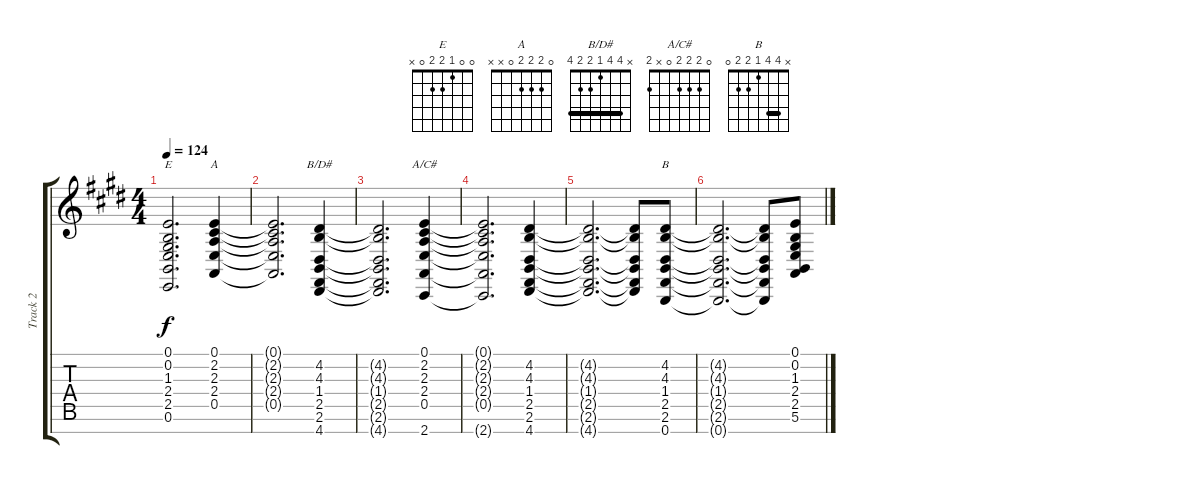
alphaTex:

\track ("Track 2" "Track 2") {mute instrument stringensemble1}
\staff {score tabs}
\tuning (E4 B3 G3 D3 A2 E2 B1) {hide}
\chord ("E" 0 0 1 2 2 0 x)
\chord ("A" 0 2 2 2 0 x x)
\chord ("B/D#" x 4 4 1 2 2 4) {barre 4}
\chord ("A/C#" 0 2 2 2 0 x 2)
\chord ("B" x 4 4 1 2 2 0) {barre 4}
\ts (4 4)
\tempo 124
\clef g2
\ks e
(0.1 0.2 1.3 2.4 2.5 0.6).2{d ch "E" dy f} (0.1 2.2 2.3 2.4 0.5).4{ch "A"} |
(0.1{t} 2.2{t} 2.3{t} 2.4{t} 0.5{t}).2{d} (4.2 4.3 1.4 2.5 2.6 4.7).4{ch "B/D#"} |
(4.2{t} 4.3{t} 1.4{t} 2.5{t} 2.6{t} 4.7{t}).2{d} (0.1 2.2 2.3 2.4 0.5 2.7).4{ch "A/C#"} |
(0.1{t} 2.2{t} 2.3{t} 2.4{t} 0.5{t} 2.7{t}).2{d} (4.2 4.3 1.4 2.5 2.6 4.7).4 |
(4.2{t} 4.3{t} 1.4{t} 2.5{t} 2.6{t} 4.7{t}).2{d} (4.2{t} 4.3{t} 1.4{t} 2.5{t} 2.6{t} 4.7{t}).8 (4.2 4.3 1.4 2.5 2.6 0.7).8{ch "B"} |
(4.2{t} 4.3{t} 1.4{t} 2.5{t} 2.6{t} 0.7{t}).2{d} (4.2{t} 4.3{t} 1.4{t} 2.5{t} 2.6{t} 0.7{t}).8 (0.1 0.2 1.3 2.4 2.5 5.6).8
